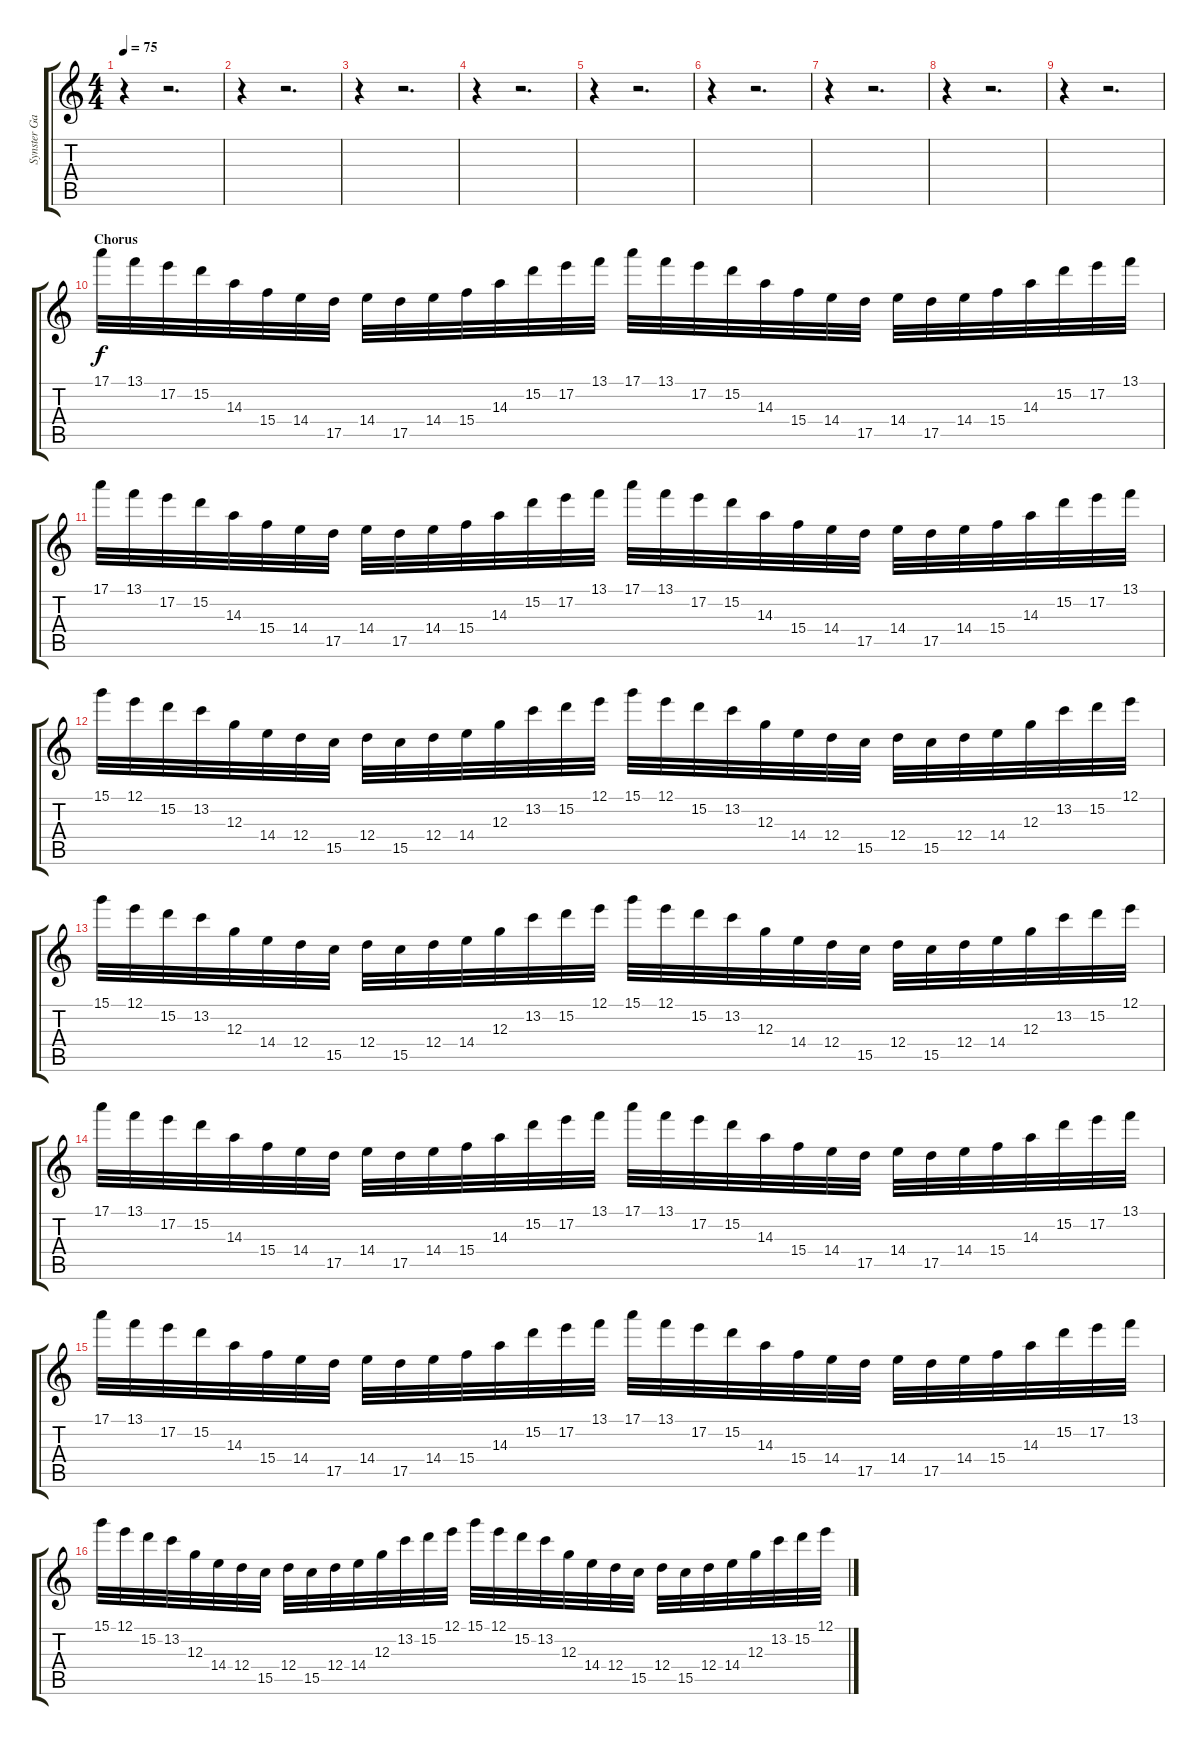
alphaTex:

\track ("Synster Gates - Lead" "Synster Ga") {instrument distortionguitar}
\staff {score tabs}
\tuning (E4 B3 G3 D3 A2 D2) {hide}
\ts (4 4)
\tempo 75
\clef g2
\ks c
r.4{dy f} r.2{d} |
r.4 r.2{d} |
r.4 r.2{d} |
r.4 r.2{d} |
r.4 r.2{d} |
\section ("" "")
r.4 r.2{d} |
r.4 r.2{d} |
r.4 r.2{d} |
r.4 r.2{d} |
\section ("" "Chorus ")
17.1.32 13.1.32 17.2.32 15.2.32 14.3.32 15.4.32 14.4.32 17.5.32 14.4.32 17.5.32 14.4.32 15.4.32 14.3.32 15.2.32 17.2.32 13.1.32 17.1.32 13.1.32 17.2.32 15.2.32 14.3.32 15.4.32 14.4.32 17.5.32 14.4.32 17.5.32 14.4.32 15.4.32 14.3.32 15.2.32 17.2.32 13.1.32 |
17.1.32 13.1.32 17.2.32 15.2.32 14.3.32 15.4.32 14.4.32 17.5.32 14.4.32 17.5.32 14.4.32 15.4.32 14.3.32 15.2.32 17.2.32 13.1.32 17.1.32 13.1.32 17.2.32 15.2.32 14.3.32 15.4.32 14.4.32 17.5.32 14.4.32 17.5.32 14.4.32 15.4.32 14.3.32 15.2.32 17.2.32 13.1.32 |
15.1.32 12.1.32 15.2.32 13.2.32 12.3.32 14.4.32 12.4.32 15.5.32 12.4.32 15.5.32 12.4.32 14.4.32 12.3.32 13.2.32 15.2.32 12.1.32 15.1.32 12.1.32 15.2.32 13.2.32 12.3.32 14.4.32 12.4.32 15.5.32 12.4.32 15.5.32 12.4.32 14.4.32 12.3.32 13.2.32 15.2.32 12.1.32 |
15.1.32 12.1.32 15.2.32 13.2.32 12.3.32 14.4.32 12.4.32 15.5.32 12.4.32 15.5.32 12.4.32 14.4.32 12.3.32 13.2.32 15.2.32 12.1.32 15.1.32 12.1.32 15.2.32 13.2.32 12.3.32 14.4.32 12.4.32 15.5.32 12.4.32 15.5.32 12.4.32 14.4.32 12.3.32 13.2.32 15.2.32 12.1.32 |
17.1.32 13.1.32 17.2.32 15.2.32 14.3.32 15.4.32 14.4.32 17.5.32 14.4.32 17.5.32 14.4.32 15.4.32 14.3.32 15.2.32 17.2.32 13.1.32 17.1.32 13.1.32 17.2.32 15.2.32 14.3.32 15.4.32 14.4.32 17.5.32 14.4.32 17.5.32 14.4.32 15.4.32 14.3.32 15.2.32 17.2.32 13.1.32 |
17.1.32 13.1.32 17.2.32 15.2.32 14.3.32 15.4.32 14.4.32 17.5.32 14.4.32 17.5.32 14.4.32 15.4.32 14.3.32 15.2.32 17.2.32 13.1.32 17.1.32 13.1.32 17.2.32 15.2.32 14.3.32 15.4.32 14.4.32 17.5.32 14.4.32 17.5.32 14.4.32 15.4.32 14.3.32 15.2.32 17.2.32 13.1.32 |
15.1.32 12.1.32 15.2.32 13.2.32 12.3.32 14.4.32 12.4.32 15.5.32 12.4.32 15.5.32 12.4.32 14.4.32 12.3.32 13.2.32 15.2.32 12.1.32 15.1.32 12.1.32 15.2.32 13.2.32 12.3.32 14.4.32 12.4.32 15.5.32 12.4.32 15.5.32 12.4.32 14.4.32 12.3.32 13.2.32 15.2.32 12.1.32
